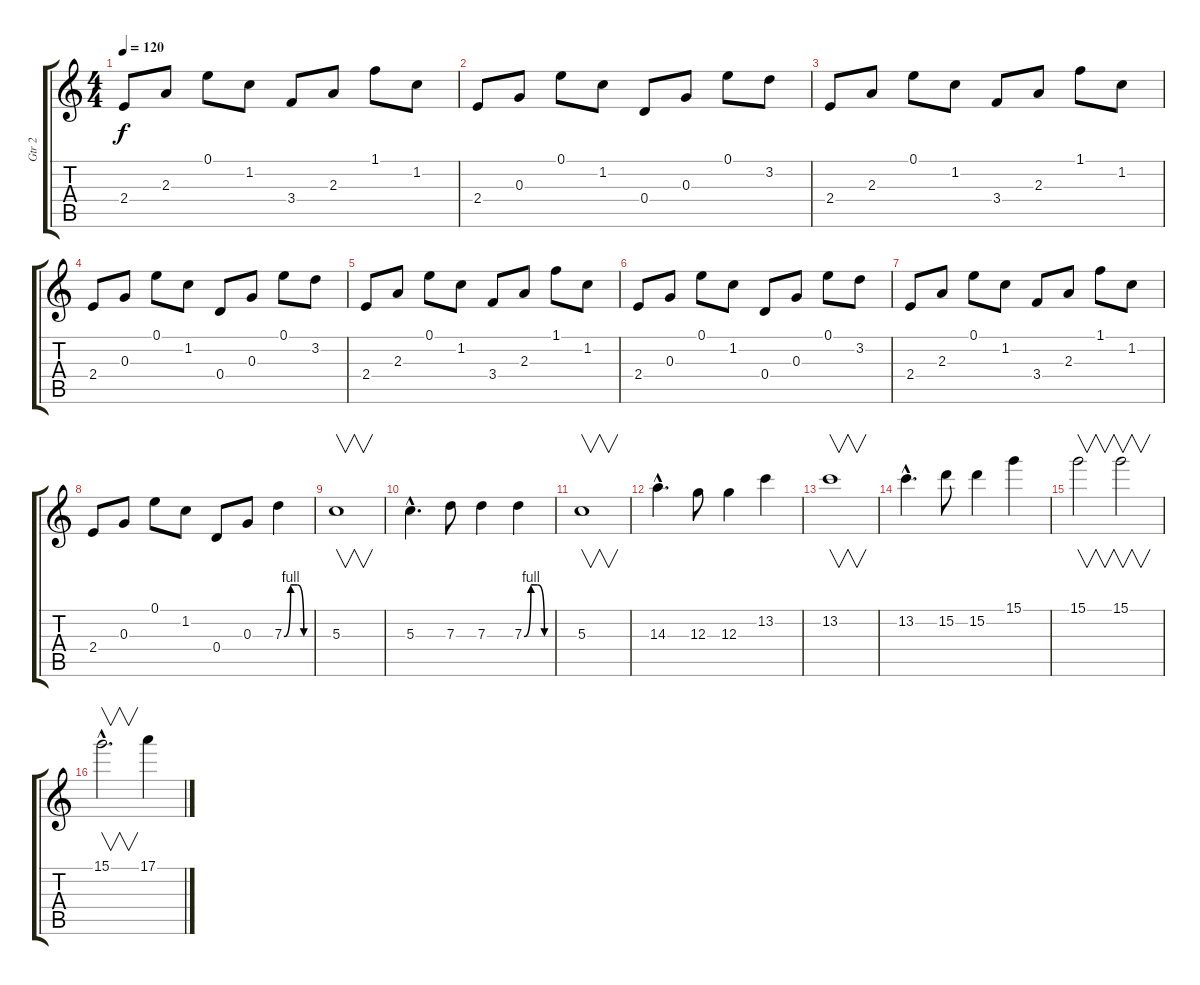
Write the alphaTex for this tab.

\track ("Gtr 2" "Gtr 2") {instrument overdrivenguitar}
\staff {score tabs}
\tuning (E4 B3 G3 D3 A2 E2) {hide}
\ts (4 4)
\tempo 120
\clef g2
\ks c
2.4.8{dy f} 2.3.8 0.1.8 1.2.8 3.4.8 2.3.8 1.1.8 1.2.8 |
2.4.8 0.3.8 0.1.8 1.2.8 0.4.8 0.3.8 0.1.8 3.2.8 |
2.4.8 2.3.8 0.1.8 1.2.8 3.4.8 2.3.8 1.1.8 1.2.8 |
2.4.8 0.3.8 0.1.8 1.2.8 0.4.8 0.3.8 0.1.8 3.2.8 |
2.4.8 2.3.8 0.1.8 1.2.8 3.4.8 2.3.8 1.1.8 1.2.8 |
2.4.8 0.3.8 0.1.8 1.2.8 0.4.8 0.3.8 0.1.8 3.2.8 |
2.4.8 2.3.8 0.1.8 1.2.8 3.4.8 2.3.8 1.1.8 1.2.8 |
2.4.8 0.3.8 0.1.8 1.2.8 0.4.8 0.3.8 7.3{be (custom 0 0 15 4 30 4 45 0 60 0)}.4 |
5.3.1{v} |
5.3{hac}.4{d} 7.3.8 7.3.4 7.3{be (custom 0 0 15 4 30 4 45 0 60 0)}.4 |
5.3.1{v} |
14.3{hac}.4{d} 12.3.8 12.3.4 13.2.4 |
13.2.1{v} |
13.2{hac}.4{d} 15.2.8 15.2.4 15.1.4 |
15.1.2{v} 15.1.2{v} |
15.1{hac}.2{v d} 17.1{ss}.4
